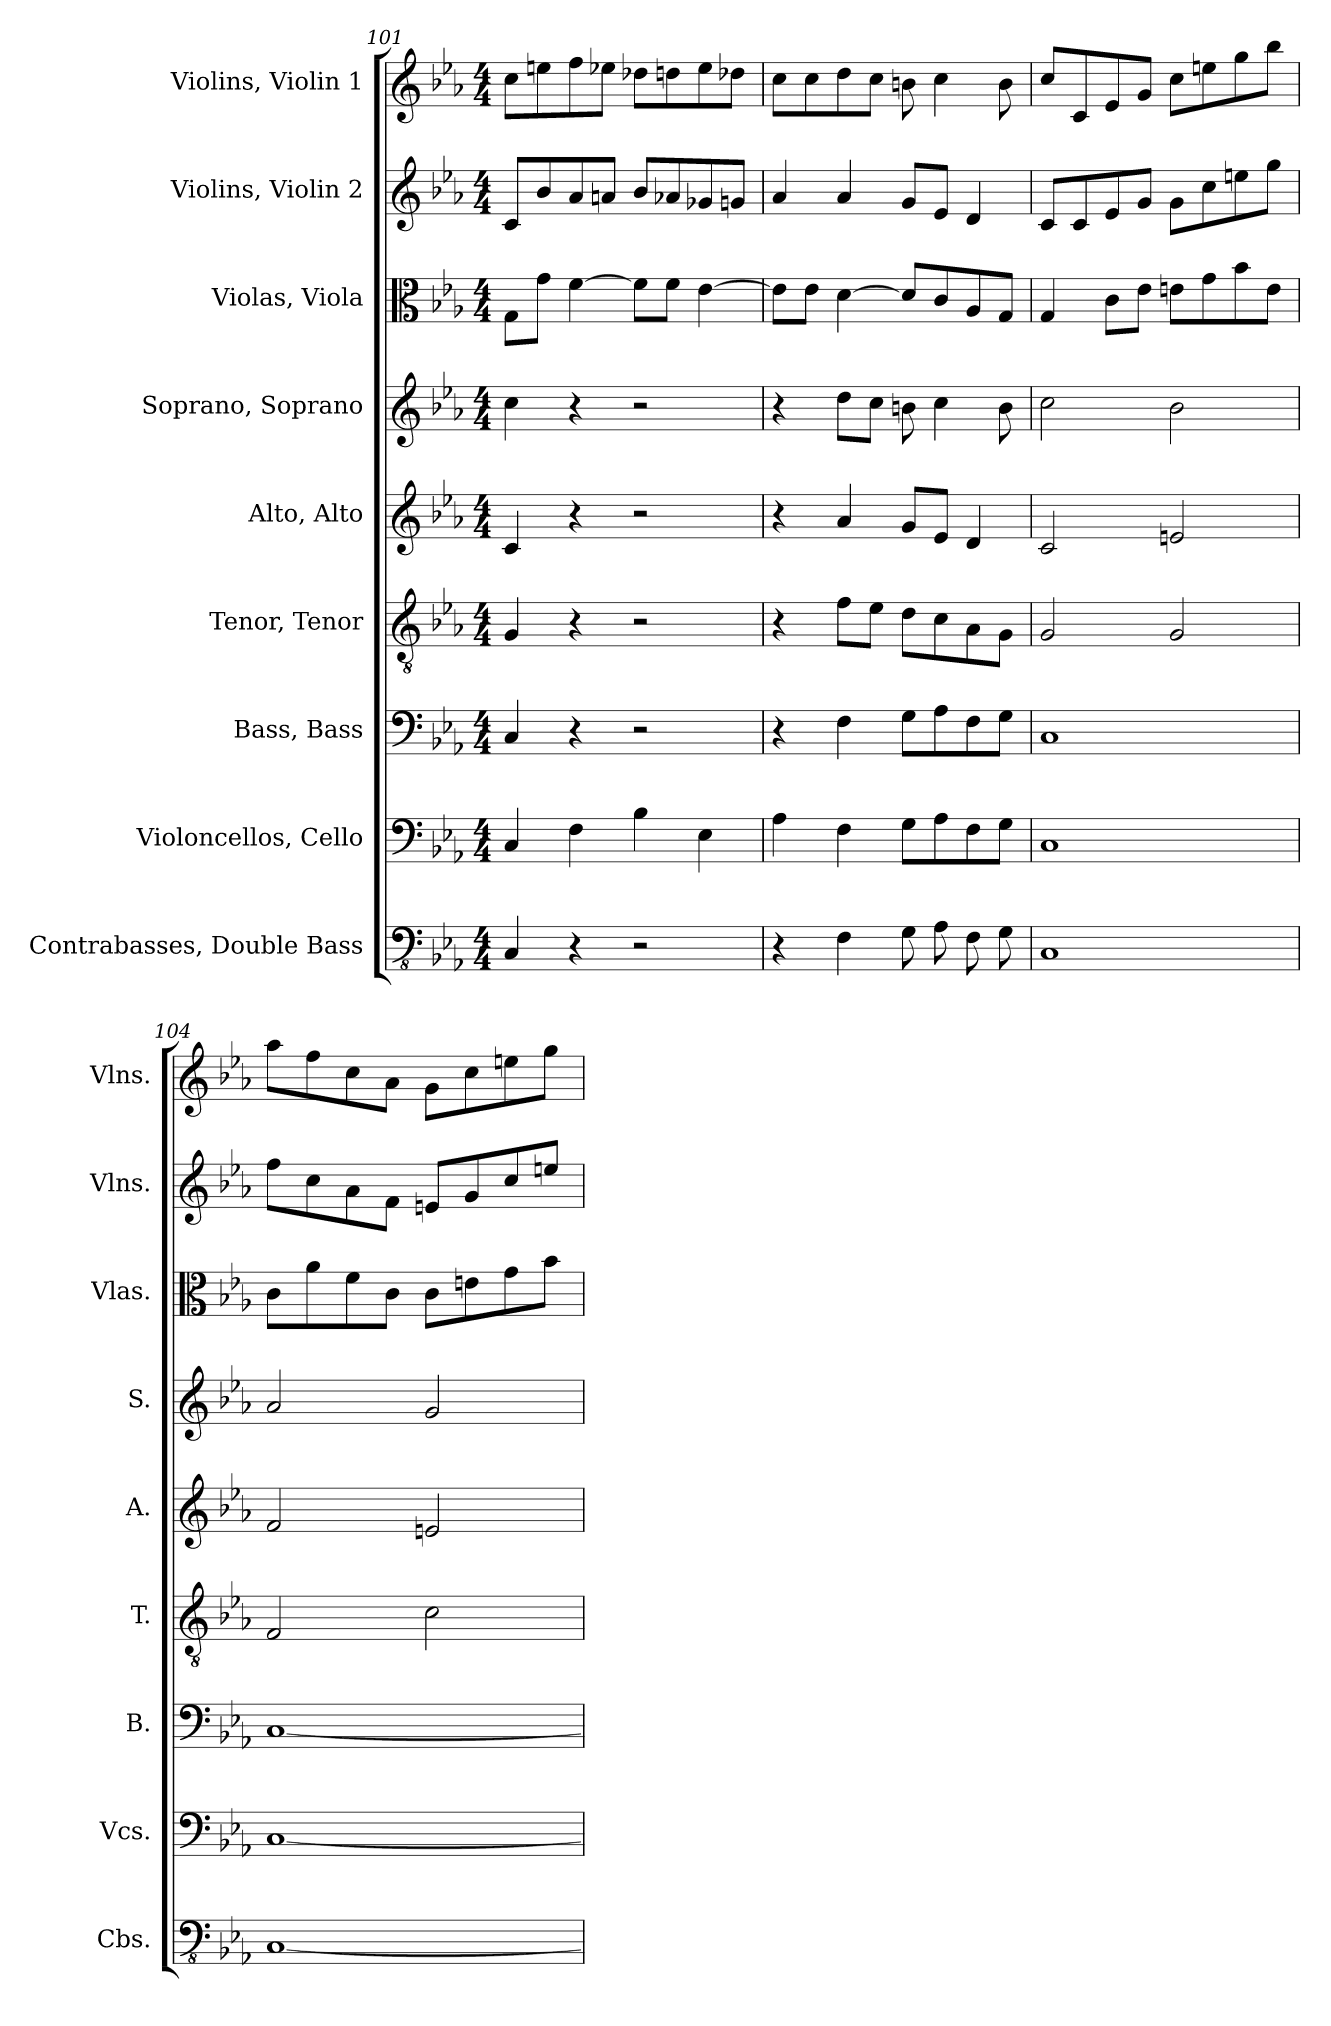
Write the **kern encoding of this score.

**kern	**kern	**kern	**kern	**kern	**kern	**kern	**kern	**kern
*part9	*part8	*part7	*part6	*part5	*part4	*part3	*part2	*part1
*staff9	*staff8	*staff7	*staff6	*staff5	*staff4	*staff3	*staff2	*staff1
*I"Contrabasses, Double Bass	*I"Violoncellos, Cello	*I"Bass, Bass	*I"Tenor, Tenor	*I"Alto, Alto	*I"Soprano, Soprano	*I"Violas, Viola	*I"Violins, Violin 2	*I"Violins, Violin 1
*I'Cbs.	*I'Vcs.	*I'B.	*I'T.	*I'A.	*I'S.	*I'Vlas.	*I'Vlns.	*I'Vlns.
*clefFv4	*clefF4	*clefF4	*clefGv2	*clefG2	*clefG2	*clefC3	*clefG2	*clefG2
*k[b-e-a-]	*k[b-e-a-]	*k[b-e-a-]	*k[b-e-a-]	*k[b-e-a-]	*k[b-e-a-]	*k[b-e-a-]	*k[b-e-a-]	*k[b-e-a-]
*M4/4	*M4/4	*M4/4	*M4/4	*M4/4	*M4/4	*M4/4	*M4/4	*M4/4
=101	=101	=101	=101	=101	=101	=101	=101	=101
4CC/	4C/	4C/	4G/	4c/	4cc\	8G\L	8c/L	8cc\L
.	.	.	.	.	.	8g\J	8b-/	8een\
4r	4F\	4r	4r	4r	4r	[4f\	8a-/	8ff\
.	.	.	.	.	.	.	8an/J	8ee-X\J
2r	4B-\	2r	2r	2r	2r	8f\L]	8b-/L	8dd-X\L
.	.	.	.	.	.	8f\J	8a-X/	8ddn\
.	4E-\	.	.	.	.	[4e-\	8g-X/	8ee-\
.	.	.	.	.	.	.	8gn/J	8dd-X\J
=102	=102	=102	=102	=102	=102	=102	=102	=102
4r	4A-\	4r	4r	4r	4r	8e-\L]	4a-/	8cc\L
.	.	.	.	.	.	8e-\J	.	8cc\
4FF\	4F\	4F\	8f\L	4a-/	8dd\L	[4d\	4a-/	8dd\
.	.	.	8e-\J	.	8cc\J	.	.	8cc\J
8GG\	8G\L	8G\L	8d\L	8g/L	8bn\	8d/L]	8g/L	8bn\
8AA-\	8A-\	8A-\	8c\	8e-/J	4cc\	8c/	8e-/J	4cc\
8FF\	8F\	8F\	8A-\	4d/	.	8A-/	4d/	.
8GG\	8G\J	8G\J	8G\J	.	8b\	8G/J	.	8b\
!!LO:PB:g=z
=103	=103	=103	=103	=103	=103	=103	=103	=103
1CC	1C	1C	2G/	2c/	2cc\	4G/	8c/L	8cc/L
.	.	.	.	.	.	.	8c/	8c/
.	.	.	.	.	.	8c\L	8e-/	8e-/
.	.	.	.	.	.	8e-\J	8g/J	8g/J
.	.	.	2G/	2en/	2b-\	8en\L	8g\L	8cc\L
.	.	.	.	.	.	8g\	8cc\	8een\
.	.	.	.	.	.	8b-\	8een\	8gg\
.	.	.	.	.	.	8e\J	8gg\J	8bb-\J
=104	=104	=104	=104	=104	=104	=104	=104	=104
[1CC	[1C	[1C	2F/	2f/	2a-/	8c\L	8ff\L	8aa-\L
.	.	.	.	.	.	8a-\	8cc\	8ff\
.	.	.	.	.	.	8f\	8a-\	8cc\
.	.	.	.	.	.	8c\J	8f\J	8a-\J
.	.	.	2c\	2en/	2g/	8c\L	8en/L	8g\L
.	.	.	.	.	.	8en\	8g/	8cc\
.	.	.	.	.	.	8g\	8cc/	8een\
.	.	.	.	.	.	8b-\J	8een/J	8gg\J
=	=	=	=	=	=	=	=	=
*-	*-	*-	*-	*-	*-	*-	*-	*-
